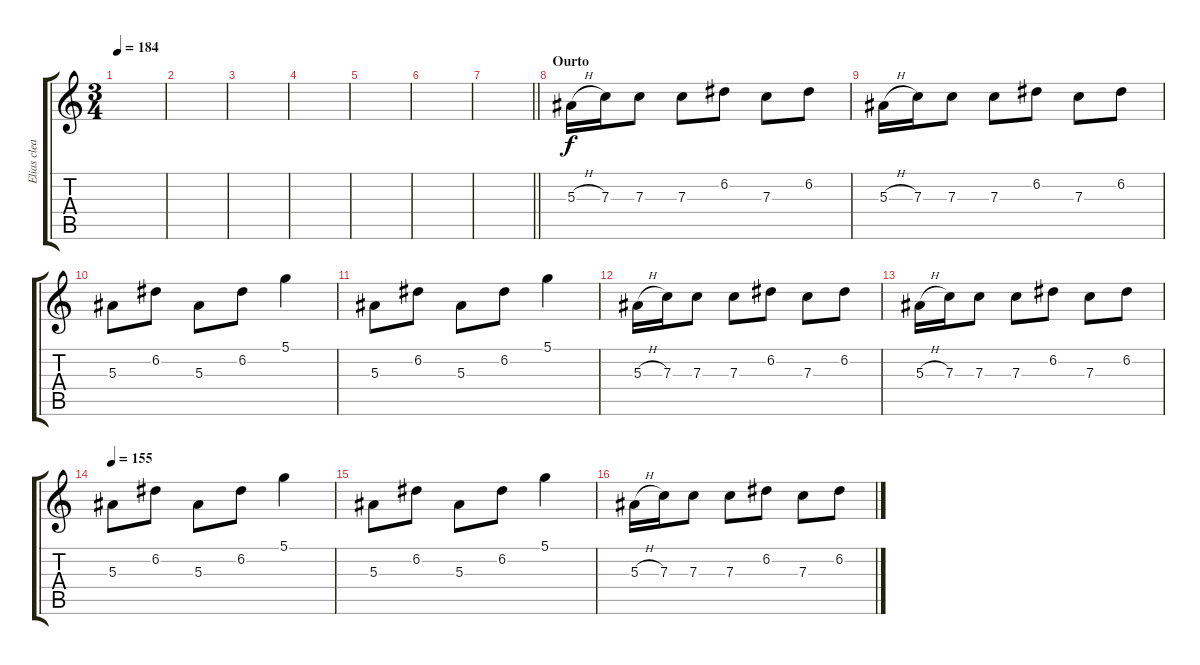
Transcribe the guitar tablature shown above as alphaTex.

\track ("Elias clean" "Elias clea") {instrument electricguitarclean}
\staff {score tabs}
\tuning (D4 A3 F3 C3 G2 C2) {hide}
\ts (3 4)
\tempo 184
\clef g2
\ks c
|
|
|
|
|
|
\barLineRight lightlight
|
\section ("" "Ourto")
5.3{h}.16 7.3.16 7.3.8 7.3.8 6.2.8 7.3.8 6.2.8 |
5.3{h}.16 7.3.16 7.3.8 7.3.8 6.2.8 7.3.8 6.2.8 |
5.3.8 6.2.8 5.3.8 6.2.8 5.1.4 |
5.3.8 6.2.8 5.3.8 6.2.8 5.1.4 |
5.3{h}.16 7.3.16 7.3.8 7.3.8 6.2.8 7.3.8 6.2.8 |
5.3{h}.16 7.3.16 7.3.8 7.3.8 6.2.8 7.3.8 6.2.8 |
\tempo 155
5.3.8 6.2.8 5.3.8 6.2.8 5.1.4 |
5.3.8 6.2.8 5.3.8 6.2.8 5.1.4 |
5.3{h}.16 7.3.16 7.3.8 7.3.8 6.2.8 7.3.8 6.2.8
